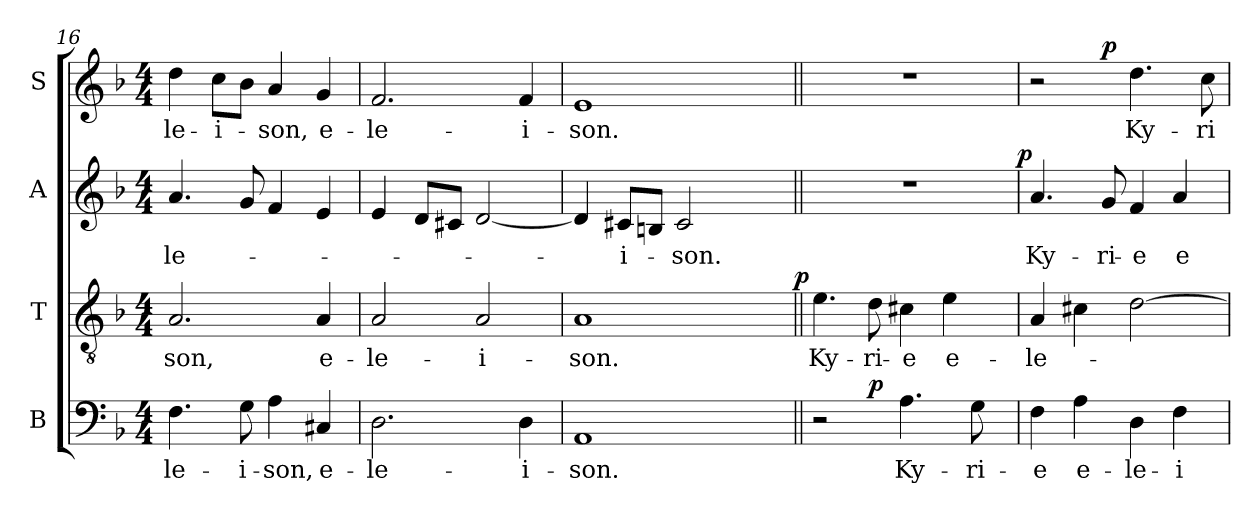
**kern	**text	**dynam	**kern	**text	**dynam	**kern	**text	**dynam	**kern	**text	**dynam
*part4	*part4	*part4	*part3	*part3	*part3	*part2	*part2	*part2	*part1	*part1	*part1
*staff4	*staff4	*staff4	*staff3	*staff3	*staff3	*staff2	*staff2	*staff2	*staff1	*staff1	*staff1
*I"B	*	*	*I"T	*	*	*I"A	*	*	*I"S	*	*
*clefF4	*	*	*clefGv2	*	*	*clefG2	*	*	*clefG2	*	*
*	*	*	*ITrd7c12	*	*	*	*	*	*	*	*
*k[b-]	*	*	*k[b-]	*	*	*k[b-]	*	*	*k[b-]	*	*
*F:	*	*	*F:	*	*	*F:	*	*	*F:	*	*
*M4/4	*	*	*M4/4	*	*	*M4/4	*	*	*M4/4	*	*
=16	=16	=16	=16	=16	=16	=16	=16	=16	=16	=16	=16
!	!LO:LY:b:color=#000000	!	!	!	!	!	!	!	!	!	!
!	!	!	!	!LO:LY:b:color=#000000	!	!	!	!	!	!	!
!	!	!	!	!	!	!	!LO:LY:b:color=#000000	!	!	!	!
!	!	!	!	!	!	!	!	!	!	!LO:LY:b:color=#000000	!
4.Fi\	-le-	.	2.AAi/	-son,	.	4.ai/	-le-	.	4ddi\	-le-	.
!	!	!	!	!	!	!	!	!	!	!LO:LY:b:color=#000000	!
.	.	.	.	.	.	.	.	.	8cci\L	-i-	.
!	!LO:LY:b:color=#000000	!	!	!	!	!	!	!	!	!	!
8Gi\	-i-	.	.	.	.	8gi/	.	.	8b-i\J	.	.
!	!LO:LY:b:color=#000000	!	!	!	!	!	!	!	!	!	!
!	!	!	!	!	!	!	!	!	!	!LO:LY:b:color=#000000	!
4Ai\	-son,	.	.	.	.	4fi/	.	.	4ai/	-son,	.
!	!LO:LY:b:color=#000000	!	!	!	!	!	!	!	!	!	!
!	!	!	!	!LO:LY:b:color=#000000	!	!	!	!	!	!	!
!	!	!	!	!	!	!	!	!	!	!LO:LY:b:color=#000000	!
4C#Xi/	e-	.	4AAi/	e-	.	4ei/	.	.	4gi/	e-	.
=17	=17	=17	=17	=17	=17	=17	=17	=17	=17	=17	=17
!	!LO:LY:b:color=#000000	!	!	!	!	!	!	!	!	!	!
!	!	!	!	!LO:LY:b:color=#000000	!	!	!	!	!	!	!
!	!	!	!	!	!	!	!	!	!	!LO:LY:b:color=#000000	!
2.Di\	-le-	.	2AAi/	-le-	.	4ei/	.	.	2.fi/	-le-	.
.	.	.	.	.	.	8di/L	.	.	.	.	.
.	.	.	.	.	.	8c#Xi/J	.	.	.	.	.
!	!	!	!	!LO:LY:b:color=#000000	!	!	!	!	!	!	!
.	.	.	2AAi/	-i-	.	[2di/	.	.	.	.	.
!	!LO:LY:b:color=#000000	!	!	!	!	!	!	!	!	!	!
!	!	!	!	!	!	!	!	!	!	!LO:LY:b:color=#000000	!
4Di\	-i-	.	.	.	.	.	.	.	4fi/	-i-	.
!!LO:LB:g=z
=18	=18	=18	=18	=18	=18	=18	=18	=18	=18	=18	=18
!	!LO:LY:b:color=#000000	!	!	!	!	!	!	!	!	!	!
!	!	!	!	!LO:LY:b:color=#000000	!	!	!	!	!	!	!
!	!	!	!	!	!	!	!	!	!	!LO:LY:b:color=#000000	!
*	*	*	*^	*	*	*	*	*	*	*	*
1AAi	-son.	.	1AAi	2ryy	-son.	.	4di/]	.	.	1ei	-son.	.
!	!	!	!	!	!	!	!	!LO:LY:b:color=#000000	!	!	!	!
.	.	.	.	.	.	.	8c#Xi/L	-i-	.	.	.	.
.	.	.	.	.	.	.	8Bni/J	.	.	.	.	.
!	!	!	!	!	!	!	!	!LO:LY:b:color=#000000	!	!	!	!
.	.	.	.	4ryy	.	.	2c#i/	-son.	.	.	.	.
.	.	.	.	8ryy	.	.	.	.	.	.	.	.
.	.	.	.	16ryy	.	.	.	.	.	.	.	.
.	.	.	.	32ryy	.	.	.	.	.	.	.	.
.	.	.	.	64ryy	.	.	.	.	.	.	.	.
.	.	.	.	128...ryy	.	.	.	.	.	.	.	.
.	.	.	.	1024ryy	.	p	.	.	.	.	.	.
*	*	*	*v	*v	*	*	*	*	*	*	*	*
=19||	=19||	=19||	=19||	=19||	=19||	=19||	=19||	=19||	=19||	=19||	=19||
*	*	*	*^	*	*	*	*	*	*	*	*
!	!	!	!	!	!LO:LY:b:color=#000000	!	!	!	!	!	!	!
*^	*	*	*v	*v	*	*	*^	*	*	*	*	*
2r	4.ryy	.	.	4.Ei\	Ky-	.	1r	2ryy	.	.	1r	.	.
!	!	!	!	!	!LO:LY:b:color=#000000	!	!	!	!	!	!	!	!
.	2ryy	.	p	8Di\	-ri-	.	.	.	.	.	.	.	.
!	!	!LO:LY:b:color=#000000	!	!	!	!	!	!	!	!	!	!	!
!	!	!	!	!	!LO:LY:b:color=#000000	!	!	!	!	!	!	!	!
4.Ai\	.	Ky-	.	4C#Xi\	-e	.	.	4ryy	.	.	.	.	.
!	!	!	!	!	!LO:LY:b:color=#000000	!	!	!	!	!	!	!	!
.	.	.	.	4Ei\	e-	.	.	8ryy	.	.	.	.	.
!	!	!LO:LY:b:color=#000000	!	!	!	!	!	!	!	!	!	!	!
8Gi\	8ryy	-ri-	.	.	.	.	.	16ryy	.	.	.	.	.
.	.	.	.	.	.	.	.	32ryy	.	.	.	.	.
.	.	.	.	.	.	.	.	64ryy	.	.	.	.	.
.	.	.	.	.	.	.	.	128...ryy	.	.	.	.	.
.	.	.	.	.	.	.	.	1024ryy	.	p	.	.	.
*v	*v	*	*	*	*	*	*v	*v	*	*	*	*	*
=20	=20	=20	=20	=20	=20	=20	=20	=20	=20	=20	=20
*^	*	*	*	*	*	*^	*	*	*	*	*
!	!	!LO:LY:b:color=#000000	!	!	!	!	!	!	!	!	!	!	!
*v	*v	*	*	*	*	*	*v	*v	*	*	*	*	*
*^	*	*	*	*	*	*^	*	*	*	*	*
!	!	!	!	!	!LO:LY:b:color=#000000	!	!	!	!	!	!	!	!
*v	*v	*	*	*	*	*	*v	*v	*	*	*	*	*
*^	*	*	*	*	*	*^	*	*	*	*	*
!	!	!	!	!	!	!	!	!	!LO:LY:b:color=#000000	!	!	!	!
*v	*v	*	*	*	*	*	*v	*v	*	*	*^	*	*
4Fi\	-e	.	4AAi/	-le-	.	4.ai/	Ky-	.	2r	4.ryy	.	.
!	!LO:LY:b:color=#000000	!	!	!	!	!	!	!	!	!	!	!
4Ai\	e-	.	4C#Xi\	.	.	.	.	.	.	.	.	.
!	!	!	!	!	!	!	!LO:LY:b:color=#000000	!	!	!	!	!
.	.	.	.	.	.	8gi/	-ri-	.	.	2ryy	.	p
!	!LO:LY:b:color=#000000	!	!	!	!	!	!	!	!	!	!	!
!	!	!	!	!	!	!	!LO:LY:b:color=#000000	!	!	!	!	!
!	!	!	!	!	!	!	!	!	!	!	!LO:LY:b:color=#000000	!
4Di\	-le-	.	[2Di\	.	.	4fi/	-e	.	4.ddi\	.	Ky-	.
!	!LO:LY:b:color=#000000	!	!	!	!	!	!	!	!	!	!	!
!	!	!	!	!	!	!	!LO:LY:b:color=#000000	!	!	!	!	!
4Fi\	-i-	.	.	.	.	4ai/	e-	.	.	.	.	.
!	!	!	!	!	!	!	!	!	!	!	!LO:LY:b:color=#000000	!
.	.	.	.	.	.	.	.	.	8cci\	8ryy	-ri-	.
*	*	*	*	*	*	*	*	*	*v	*v	*	*
=	=	=	=	=	=	=	=	=	=	=	=
*-	*-	*-	*-	*-	*-	*-	*-	*-	*-	*-	*-
